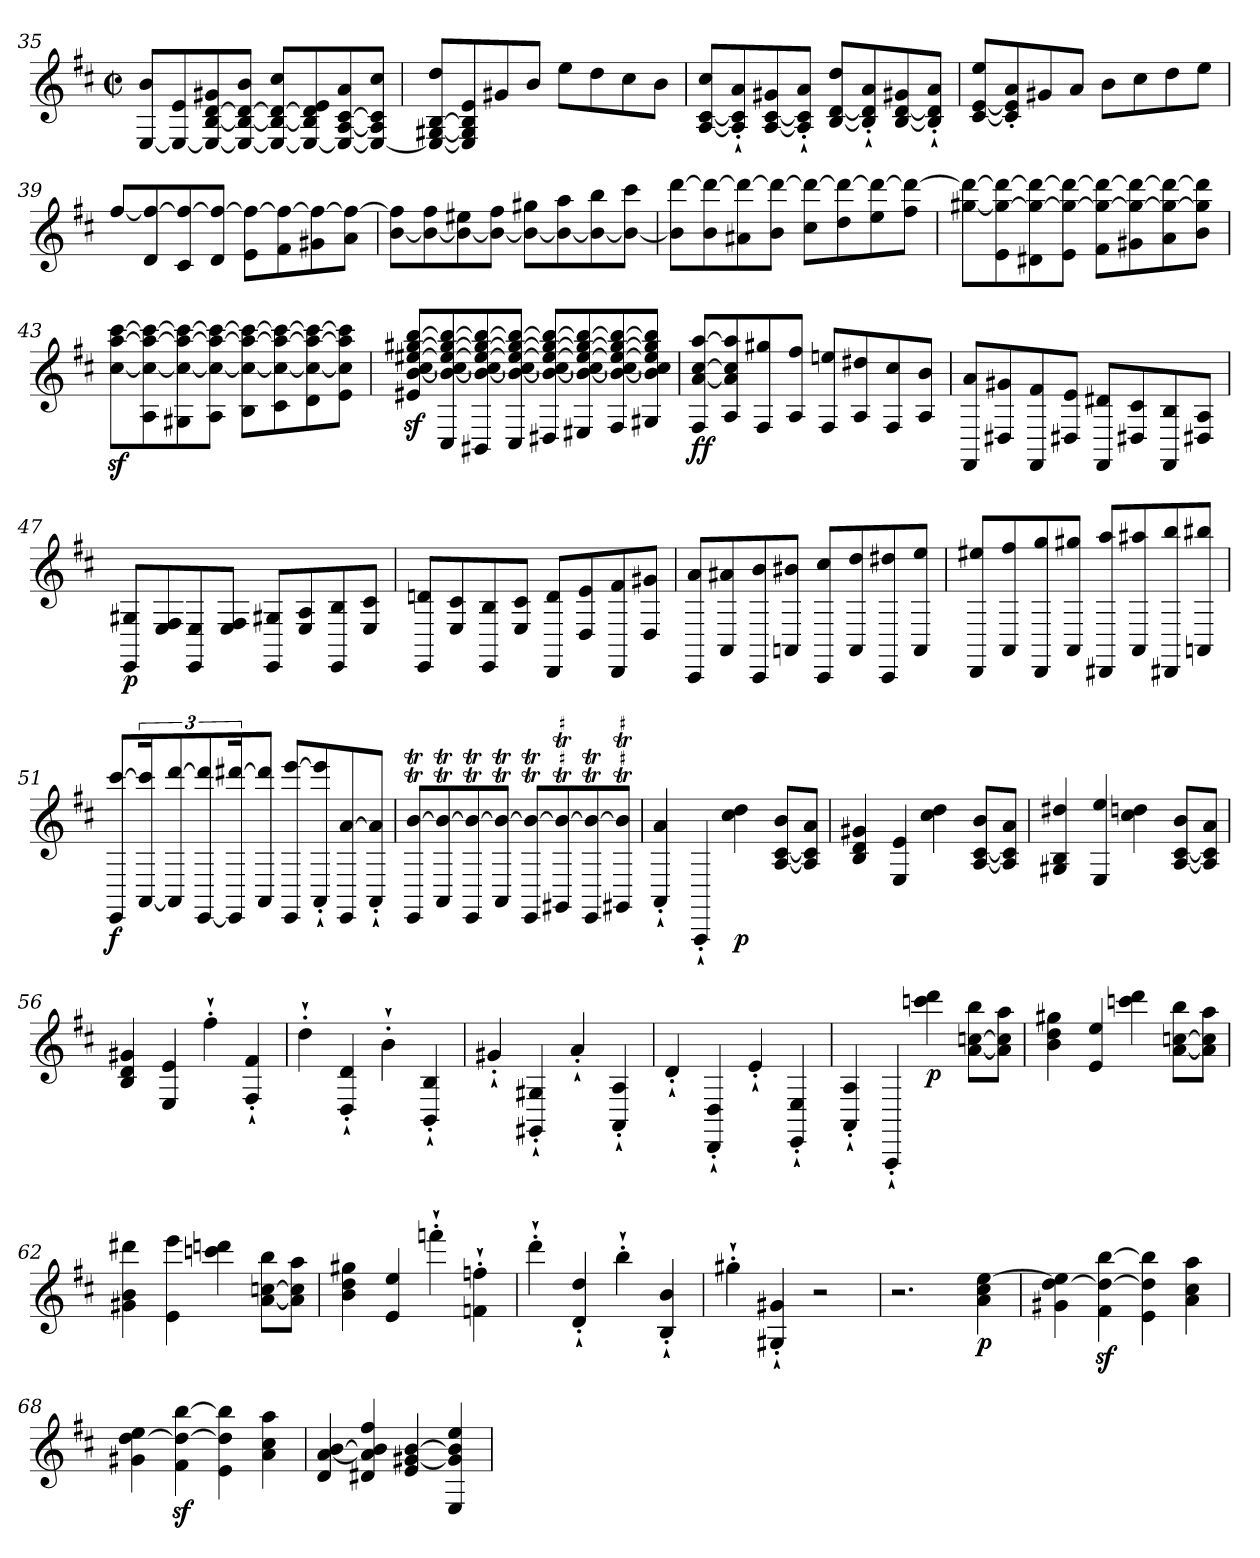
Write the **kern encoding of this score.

**kern	**dynam
*part1	*part1
*staff1	*staff1
*clefG2	*
*k[f#c#]	*
*D:	*
*M2/2	*
*met(c|)	*
=35	=35
[8E 8bL	.
8E_ 8e	.
8E_ [8B [8d 8g#X	.
8E_ 8B_ 8d_ 8bJ	.
8E_ 8B_ 8d_ 8cc#L	.
8E_ 8B] 8d] 8e	.
8E_ [8A [8c# 8a	.
8E_ 8A] 8c#] 8cc#J	.
=36	=36
8E_ [8G#X [8B 8ddL	.
8E] 8G#] 8B] 8e	.
8g#X	.
8bJ	.
8eeL	.
8dd	.
8cc#	.
8bJ	.
=37	=37
[8A [8c# 8cc#L	.
8A]'` 8c#]'` 8a'`	.
[8A [8c# 8g#X	.
8A]'` 8c#]'` 8a'`J	.
[8B [8d 8ddL	.
8B]'` 8d]'` 8a'`	.
[8B [8d 8g#X	.
8B]'` 8d]'` 8a'`J	.
=38	=38
[8c# [8e 8eeL	.
8c#]' 8e]' 8a'	.
8g#X	.
8aJ	.
8bL	.
8cc#	.
8dd	.
8eeJ	.
=39	=39
[8ff#L	.
8d 8ff#_	.
8c# 8ff#_	.
8d 8ff#_J	.
8e 8ff#_L	.
8f# 8ff#_	.
8g#X 8ff#_	.
8a 8ff#_J	.
=40	=40
[8b 8ff#]L	.
8b_ 8ff#	.
8b_ 8ee#X	.
8b_ 8ff#J	.
8b_ 8gg#XL	.
8b_ 8aa	.
8b_ 8bb	.
8b_ 8ccc#J	.
=41	=41
8b] [8dddL	.
8b 8ddd_	.
8a#X 8ddd_	.
8b 8ddd_J	.
8cc# 8ddd_L	.
8dd 8ddd_	.
8ee 8ddd_	.
8ff# 8ddd_J	.
=42	=42
[8gg#X 8ddd_L	.
8e 8gg#_ 8ddd_	.
8d#X 8gg#_ 8ddd_	.
8e 8gg#_ 8ddd_J	.
8f# 8gg#_ 8ddd_L	.
8g#X 8gg#_ 8ddd_	.
8a 8gg#_ 8ddd_	.
8b 8gg#] 8ddd]J	.
=43	=43
[8cc#z [8aaz [8ccc#zL	.
8A 8cc#_ 8aa_ 8ccc#_	.
8G#X 8cc#_ 8aa_ 8ccc#_	.
8A 8cc#_ 8aa_ 8ccc#_J	.
8B 8cc#_ 8aa_ 8ccc#_L	.
8c# 8cc#_ 8aa_ 8ccc#_	.
8d 8cc#_ 8aa_ 8ccc#_	.
8e 8cc#] 8aa] 8ccc#]J	.
=44	=44
8e#Xz [8bz [8cc#z [8ee#Xz [8gg#Xz [8bbzL	.
8C# 8b_ 8cc#_ 8ee#_ 8gg#_ 8bb_	.
8BB#X 8b_ 8cc#_ 8ee#_ 8gg#_ 8bb_	.
8C# 8b_ 8cc#_ 8ee#_ 8gg#_ 8bb_J	.
8D#X 8b_ 8cc#_ 8ee#_ 8gg#_ 8bb_L	.
8E#X 8b_ 8cc#_ 8ee#_ 8gg#_ 8bb_	.
8F# 8b_ 8cc#_ 8ee#_ 8gg#_ 8bb_	.
8G#X 8b] 8cc#] 8ee#] 8gg#] 8bb]J	.
=45	=45
8F# [8a [8cc# [8aaL	ff
8A 8a] 8cc#] 8aa]	.
8F# 8gg#X	.
8A 8ff#J	.
8F# 8eenL	.
8A 8dd#X	.
8F# 8cc#	.
8A 8bJ	.
=46	=46
8FF# 8aL	.
8D#X 8g#X	.
8FF# 8f#	.
8D#X 8eJ	.
8FF# 8d#XL	.
8D#X 8c#	.
8FF# 8B	.
8D#X 8AJ	.
=47	=47
8EE 8G#XL	p
8E 8F#	.
8EE 8E	.
8E 8F#J	.
8EE 8G#XL	.
8E 8A	.
8EE 8B	.
8E 8c#J	.
=48	=48
8EE 8dnL	.
8E 8c#	.
8EE 8B	.
8E 8c#J	.
8DD 8dL	.
8D 8e	.
8DD 8f#	.
8D 8g#XJ	.
=49	=49
8CC# 8aL	.
8AA 8a#X	.
8CC# 8b	.
8AAn 8b#XJ	.
8CC# 8cc#L	.
8AA 8dd	.
8CC# 8dd#X	.
8AA 8eeJ	.
=50	=50
8DD 8ee#XL	.
8AA 8ff#	.
8DD 8gg	.
8AA 8gg#XJ	.
8DD#X 8aaL	.
8AA 8aa#X	.
8DD#X 8bb	.
8AAn 8bb#XJ	.
=51	=51
8EE [8ccc#L	f
[24AA 24ccc#]K	.
12AA] [12ddd	.
[12EE 12ddd]	.
24EE] [24ddd#XK	.
8AA 8ddd#]J	.
8EE [8eeeL	.
8AA'` 8eee]'`	.
8EE [8a	.
8AA'` 8a]'`J	.
=52	=52
8EET [8bTL	.
8AAT 8b_T	.
8EET 8b_T	.
8AAT 8b_TJ	.
8EET 8b_TL	.
8GG#XT 8b_T	.
8EET 8b_T	.
8GG#XT 8b]TJ	.
=53	=53
4AA'` 4a'`	.
4AAA'`	.
4cc# 4dd	p
[8A [8c# 8bL	.
8A] 8c#] 8aJ	.
=54	=54
4B 4d 4g#X	.
4E 4e	.
4cc# 4dd	.
[8A [8c# 8bL	.
8A] 8c#] 8aJ	.
=55	=55
4G#X 4B 4dd#X	.
4E 4ee	.
4cc# 4ddn	.
[8A [8c# 8bL	.
8A] 8c#] 8aJ	.
=56	=56
4B 4d 4g#X	.
4E 4e	.
4ff#'`	.
4F#'` 4f#'`	.
=57	=57
4dd'`	.
4D'` 4d'`	.
4b'`	.
4BB'` 4B'`	.
=58	=58
4g#X'`	.
4GG#X'` 4G#X'`	.
4a'`	.
4AA'` 4A'`	.
=59	=59
4d'`	.
4DD'` 4D'`	.
4e'`	.
4EE'` 4E'`	.
=60	=60
4AA'` 4A'`	.
4AAA'`	.
4cccn 4ddd	p
[8a [8ccn 8bbL	.
8a] 8cc] 8aaJ	.
=61	=61
4b 4dd 4gg#X	.
4e 4ee	.
4cccn 4ddd	.
[8a [8ccn 8bbL	.
8a] 8cc] 8aaJ	.
=62	=62
4g#X 4b 4ddd#X	.
4e 4eee	.
4cccn 4dddn	.
[8a [8ccn 8bbL	.
8a] 8cc] 8aaJ	.
=63	=63
4b 4dd 4gg#X	.
4e 4ee	.
4fffn'`	.
4fn'` 4ffn'`	.
=64	=64
4ddd'`	.
4d'` 4dd'`	.
4bb'`	.
4B'` 4b'`	.
=65	=65
4gg#X'`	.
4G#X'` 4g#X'`	.
2r	.
=66	=66
2.r	.
4a 4cc# [4ee	p
=67	=67
4g#X [4dd 4ee]	.
4f#z 4dd_z [4bbz	.
4e 4dd] 4bb]	.
4a 4cc# 4aa	.
=68	=68
4g#X [4dd 4ee	.
4f#z 4dd_z [4bbz	.
4e 4dd] 4bb]	.
4a 4cc# 4aa	.
=69	=69
4d [4a [4b	.
4d#X 4a] 4b] 4ff#	.
4e [4g#X [4b	.
4E 4g#] 4b] 4ee	.
=	=
*-	*-
